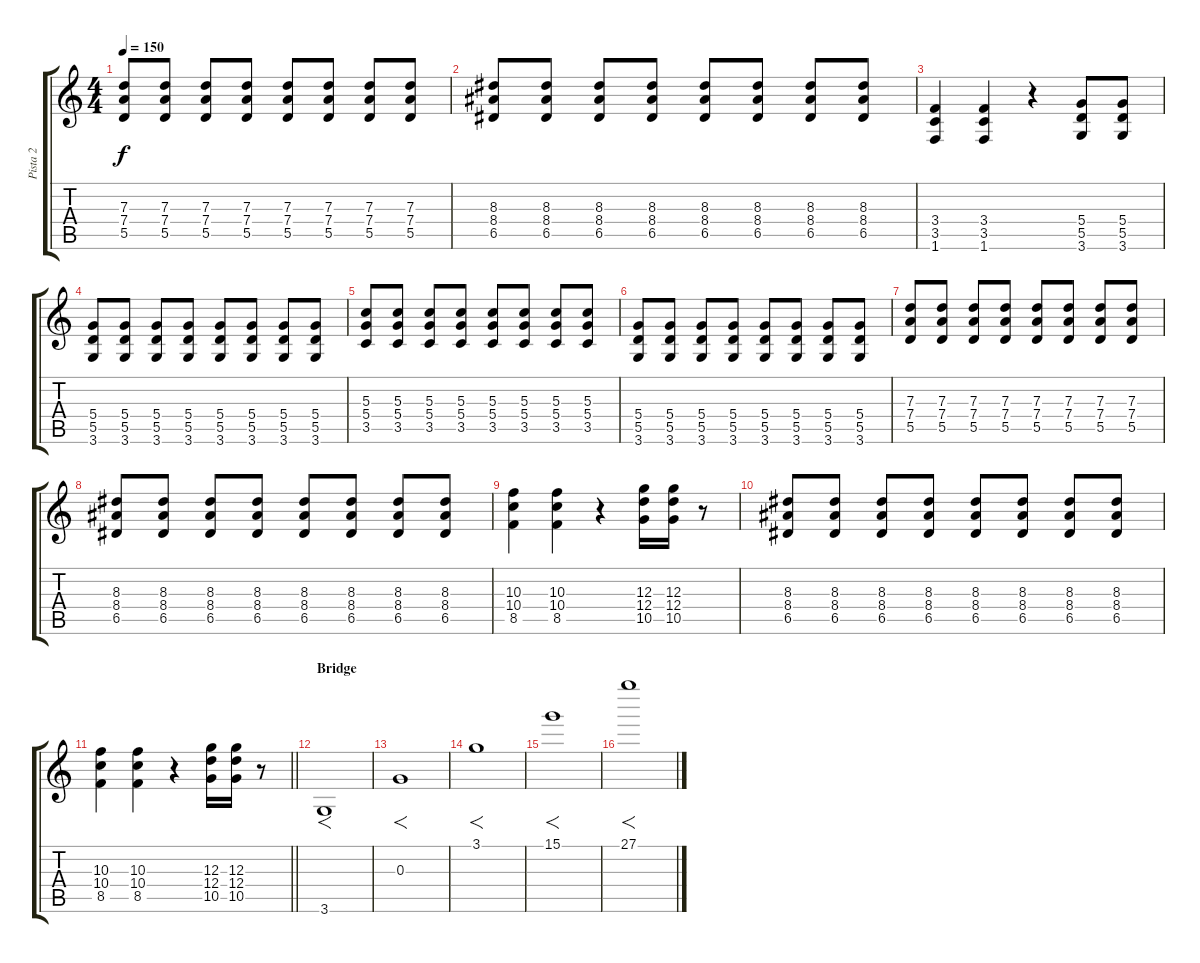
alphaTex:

\track ("Pista 2" "Pista 2") {instrument overdrivenguitar}
\staff {score tabs}
\tuning (E4 B3 G3 D3 A2 E2) {hide}
\ts (4 4)
\tempo 150
\clef g2
\ks c
(7.3 7.4 5.5).8{dy f} (7.3 7.4 5.5).8 (7.3 7.4 5.5).8 (7.3 7.4 5.5).8 (7.3 7.4 5.5).8 (7.3 7.4 5.5).8 (7.3 7.4 5.5).8 (7.3 7.4 5.5).8 |
(8.3 8.4 6.5).8 (8.3 8.4 6.5).8 (8.3 8.4 6.5).8 (8.3 8.4 6.5).8 (8.3 8.4 6.5).8 (8.3 8.4 6.5).8 (8.3 8.4 6.5).8 (8.3 8.4 6.5).8 |
(3.4 3.5 1.6).4 (3.4 3.5 1.6).4 r.4 (5.4 5.5 3.6).8 (5.4 5.5 3.6).8 |
(5.4 5.5 3.6).8 (5.4 5.5 3.6).8 (5.4 5.5 3.6).8 (5.4 5.5 3.6).8 (5.4 5.5 3.6).8 (5.4 5.5 3.6).8 (5.4 5.5 3.6).8 (5.4 5.5 3.6).8 |
(5.3 5.4 3.5).8 (5.3 5.4 3.5).8 (5.3 5.4 3.5).8 (5.3 5.4 3.5).8 (5.3 5.4 3.5).8 (5.3 5.4 3.5).8 (5.3 5.4 3.5).8 (5.3 5.4 3.5).8 |
(5.4 5.5 3.6).8 (5.4 5.5 3.6).8 (5.4 5.5 3.6).8 (5.4 5.5 3.6).8 (5.4 5.5 3.6).8 (5.4 5.5 3.6).8 (5.4 5.5 3.6).8 (5.4 5.5 3.6).8 |
(7.3 7.4 5.5).8 (7.3 7.4 5.5).8 (7.3 7.4 5.5).8 (7.3 7.4 5.5).8 (7.3 7.4 5.5).8 (7.3 7.4 5.5).8 (7.3 7.4 5.5).8 (7.3 7.4 5.5).8 |
(8.3 8.4 6.5).8 (8.3 8.4 6.5).8 (8.3 8.4 6.5).8 (8.3 8.4 6.5).8 (8.3 8.4 6.5).8 (8.3 8.4 6.5).8 (8.3 8.4 6.5).8 (8.3 8.4 6.5).8 |
(10.3 10.4 8.5).4 (10.3 10.4 8.5).4 r.4 (12.3 12.4 10.5).16 (12.3 12.4 10.5).16 r.8 |
(8.3 8.4 6.5).8 (8.3 8.4 6.5).8 (8.3 8.4 6.5).8 (8.3 8.4 6.5).8 (8.3 8.4 6.5).8 (8.3 8.4 6.5).8 (8.3 8.4 6.5).8 (8.3 8.4 6.5).8 |
\barLineRight lightlight
(10.3 10.4 8.5).4 (10.3 10.4 8.5).4 r.4 (12.3 12.4 10.5).16 (12.3 12.4 10.5).16 r.8 |
\section ("" "Bridge")
3.6.1{f} |
0.3.1{f} |
3.1.1{f} |
15.1.1{f} |
27.1.1{f}
